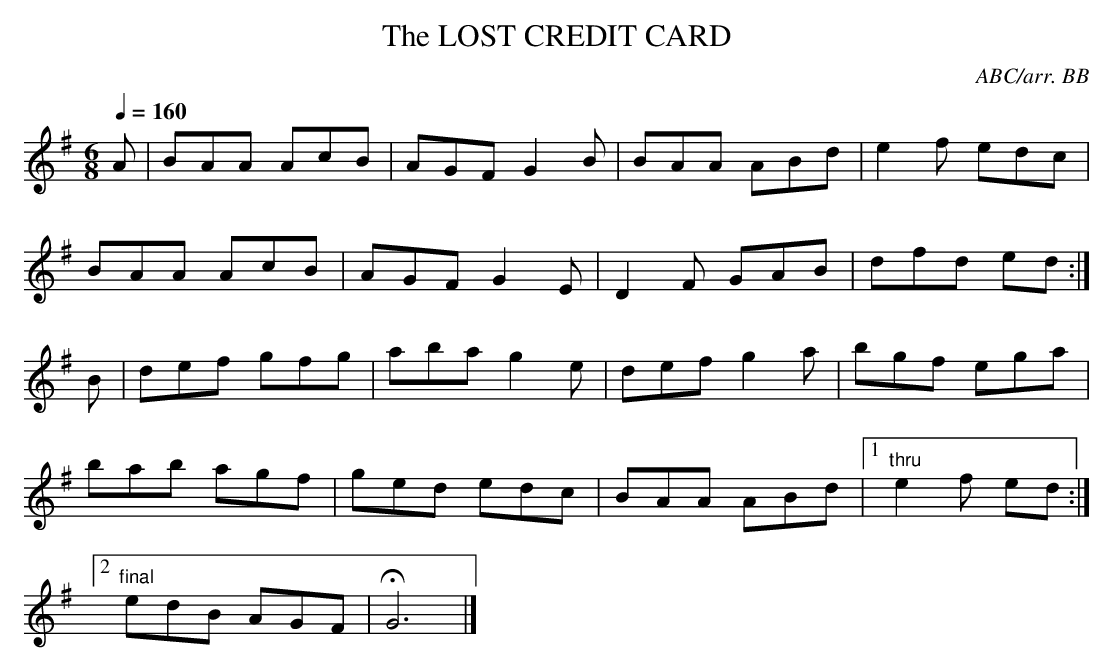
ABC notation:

X:1
T:LOST CREDIT CARD, The
C:ABC/arr. BB
Q:1/4=160
M:6/8
L:1/8
K:G
A|BAA AcB|AGF G2B|BAA ABd|e2f edc|
BAA AcB|AGF G2E|D2F GAB|dfd ed:|
B|def gfg|aba g2e|def g2a|bgf ega|
bab agf|ged edc|BAA ABd|1 "thru"e2f ed:|
[2 "final"edB AGF|HG6|]
